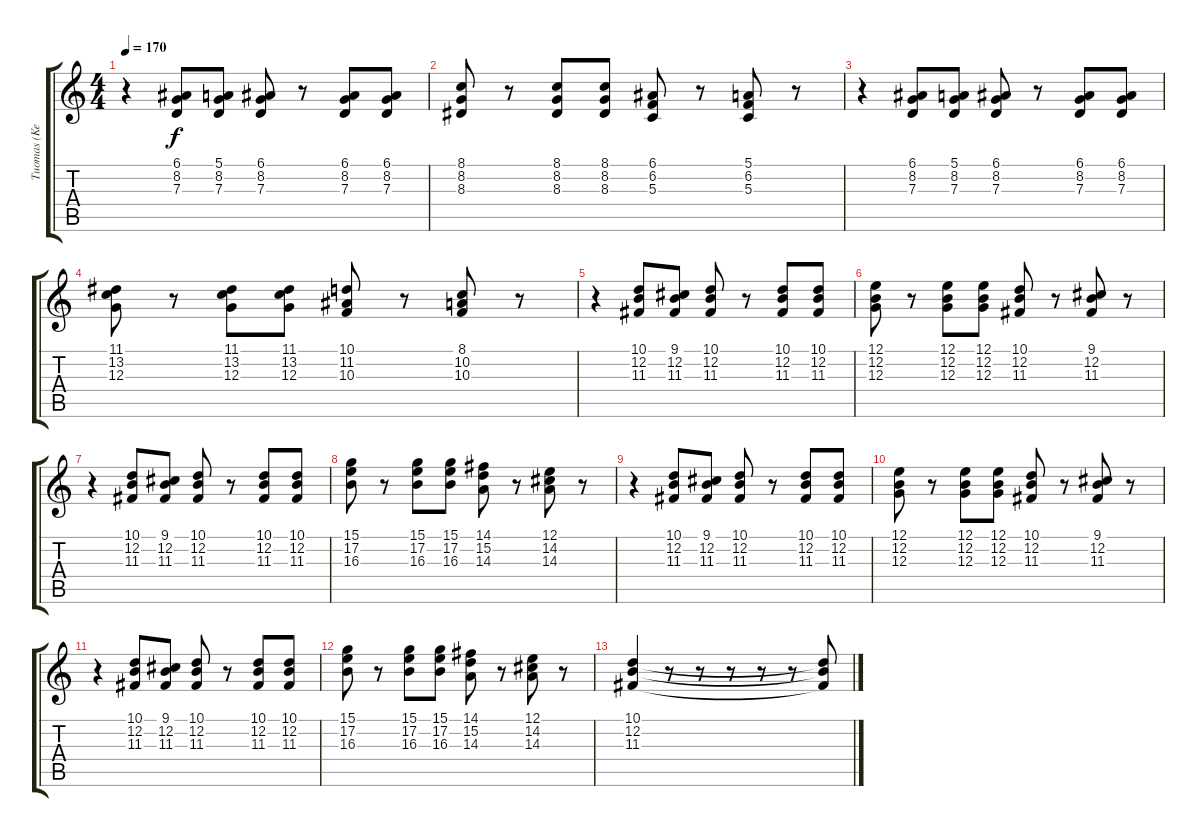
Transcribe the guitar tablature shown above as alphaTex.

\track ("Tuomas (Keyboard 1)" "Tuomas (Ke") {instrument stringensemble1}
\staff {score tabs}
\tuning (E4 B3 G3 D3 A2 E2) {hide}
\ts (4 4)
\tempo 170
\clef g2
\ks c
r.4{dy f} (6.1 8.2 7.3).8 (5.1 8.2 7.3).8 (6.1 8.2 7.3).8 r.8 (6.1 8.2 7.3).8 (6.1 8.2 7.3).8 |
(8.1 8.2 8.3).8 r.8 (8.1 8.2 8.3).8 (8.1 8.2 8.3).8 (6.1 6.2 5.3).8 r.8 (5.1 6.2 5.3).8 r.8 |
r.4 (6.1 8.2 7.3).8 (5.1 8.2 7.3).8 (6.1 8.2 7.3).8 r.8 (6.1 8.2 7.3).8 (6.1 8.2 7.3).8 |
(11.1 13.2 12.3).8 r.8 (11.1 13.2 12.3).8 (11.1 13.2 12.3).8 (10.1 11.2 10.3).8 r.8 (8.1 10.2 10.3).8 r.8 |
r.4 (10.1 12.2 11.3).8 (9.1 12.2 11.3).8 (10.1 12.2 11.3).8 r.8 (10.1 12.2 11.3).8 (10.1 12.2 11.3).8 |
(12.1 12.2 12.3).8 r.8 (12.1 12.2 12.3).8 (12.1 12.2 12.3).8 (10.1 12.2 11.3).8 r.8 (9.1 12.2 11.3).8 r.8 |
r.4 (10.1 12.2 11.3).8 (9.1 12.2 11.3).8 (10.1 12.2 11.3).8 r.8 (10.1 12.2 11.3).8 (10.1 12.2 11.3).8 |
(15.1 17.2 16.3).8 r.8 (15.1 17.2 16.3).8 (15.1 17.2 16.3).8 (14.1 15.2 14.3).8 r.8 (12.1 14.2 14.3).8 r.8 |
r.4 (10.1 12.2 11.3).8 (9.1 12.2 11.3).8 (10.1 12.2 11.3).8 r.8 (10.1 12.2 11.3).8 (10.1 12.2 11.3).8 |
(12.1 12.2 12.3).8 r.8 (12.1 12.2 12.3).8 (12.1 12.2 12.3).8 (10.1 12.2 11.3).8 r.8 (9.1 12.2 11.3).8 r.8 |
r.4 (10.1 12.2 11.3).8 (9.1 12.2 11.3).8 (10.1 12.2 11.3).8 r.8 (10.1 12.2 11.3).8 (10.1 12.2 11.3).8 |
(15.1 17.2 16.3).8 r.8 (15.1 17.2 16.3).8 (15.1 17.2 16.3).8 (14.1 15.2 14.3).8 r.8 (12.1 14.2 14.3).8 r.8 |
(10.1 12.2 11.3).4 r.8 r.8 r.8 r.8 r.8 (10.1{t} 12.2{t} 11.3{t}).8
